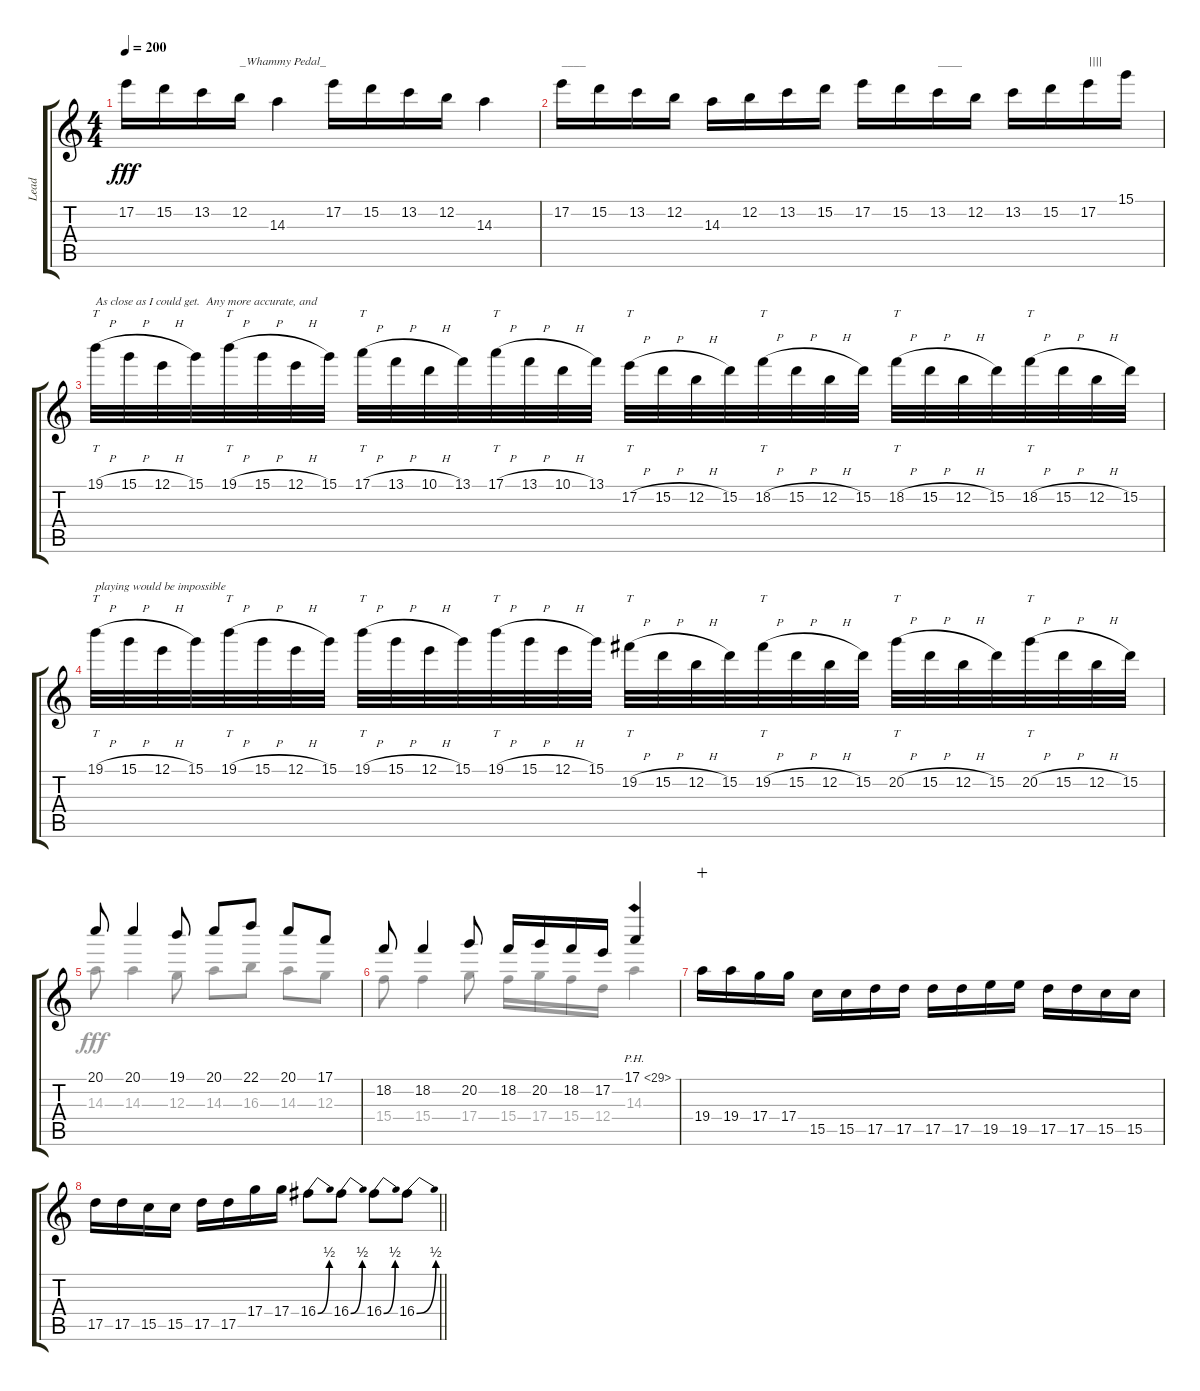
\track ("Lead" "Lead") {instrument overdrivenguitar}
\staff {score tabs}
\tuning (E4 B3 G3 D3 A2 E2) {hide}
\voice
\ts (4 4)
\tempo 200
\clef g2
\ks c
17.2.16{dy fff} 15.2.16 13.2.16 12.2.16{txt "_Whammy Pedal_"} 14.3.4 17.2.16 15.2.16 13.2.16 12.2.16 14.3.4 |
17.2.16{txt "____"} 15.2.16 13.2.16 12.2.16 14.3.16 12.2.16 13.2.16 15.2.16 17.2.16 15.2.16 13.2.16{txt "____"} 12.2.16 13.2.16 15.2.16 17.2.16{txt "||||"} 15.1.16 |
19.1{h}.32{tt txt "As close as I could get.  Any more accurate, and"} 15.1{h}.32 12.1{h}.32 15.1.32 19.1{h}.32{tt} 15.1{h}.32 12.1{h}.32 15.1.32 17.1{h}.32{tt} 13.1{h}.32 10.1{h}.32 13.1.32 17.1{h}.32{tt} 13.1{h}.32 10.1{h}.32 13.1.32 17.2{h}.32{tt} 15.2{h}.32 12.2{h}.32 15.2.32 18.2{h}.32{tt} 15.2{h}.32 12.2{h}.32 15.2.32 18.2{h}.32{tt} 15.2{h}.32 12.2{h}.32 15.2.32 18.2{h}.32{tt} 15.2{h}.32 12.2{h}.32 15.2.32 |
19.1{h}.32{tt txt "playing would be impossible"} 15.1{h}.32 12.1{h}.32 15.1.32 19.1{h}.32{tt} 15.1{h}.32 12.1{h}.32 15.1.32 19.1{h}.32{tt} 15.1{h}.32 12.1{h}.32 15.1.32 19.1{h}.32{tt} 15.1{h}.32 12.1{h}.32 15.1.32 19.2{h}.32{tt} 15.2{h}.32 12.2{h}.32 15.2.32 19.2{h}.32{tt} 15.2{h}.32 12.2{h}.32 15.2.32 20.2{h}.32{tt} 15.2{h}.32 12.2{h}.32 15.2.32 20.2{h}.32{tt} 15.2{h}.32 12.2{h}.32 15.2.32 |
20.1.8 20.1.4 19.1.8 20.1.8 22.1.8 20.1.8 17.1.8 |
18.2.8 18.2.4 20.2.8 18.2.16 20.2.16 18.2.16 17.2.16 17.1{ph 12}.4 |
19.4.16{wahc} 19.4.16 17.4.16 17.4.16 15.5.16 15.5.16 17.5.16 17.5.16 17.5.16 17.5.16 19.5.16 19.5.16 17.5.16 17.5.16 15.5.16 15.5.16 |
\barLineRight lightlight
17.5.16 17.5.16 15.5.16 15.5.16 17.5.16 17.5.16 17.4.16 17.4.16 16.4{be (bend 0 0 60 2)}.8 16.4{be (bend 0 0 60 2)}.8 16.4{be (bend 0 0 60 2)}.8 16.4{be (bend 0 0 60 2)}.8
\voice
\clef g2
\ottava regular
\simile none
\ks c
|
|
|
|
14.3.8 14.3.4 12.3.8 14.3.8 16.3.8 14.3.8 12.3.8 |
15.4.8 15.4.4 17.4.8 15.4.16 17.4.16 15.4.16 12.4.16 14.3.4 |
|
\barLineRight lightlight
